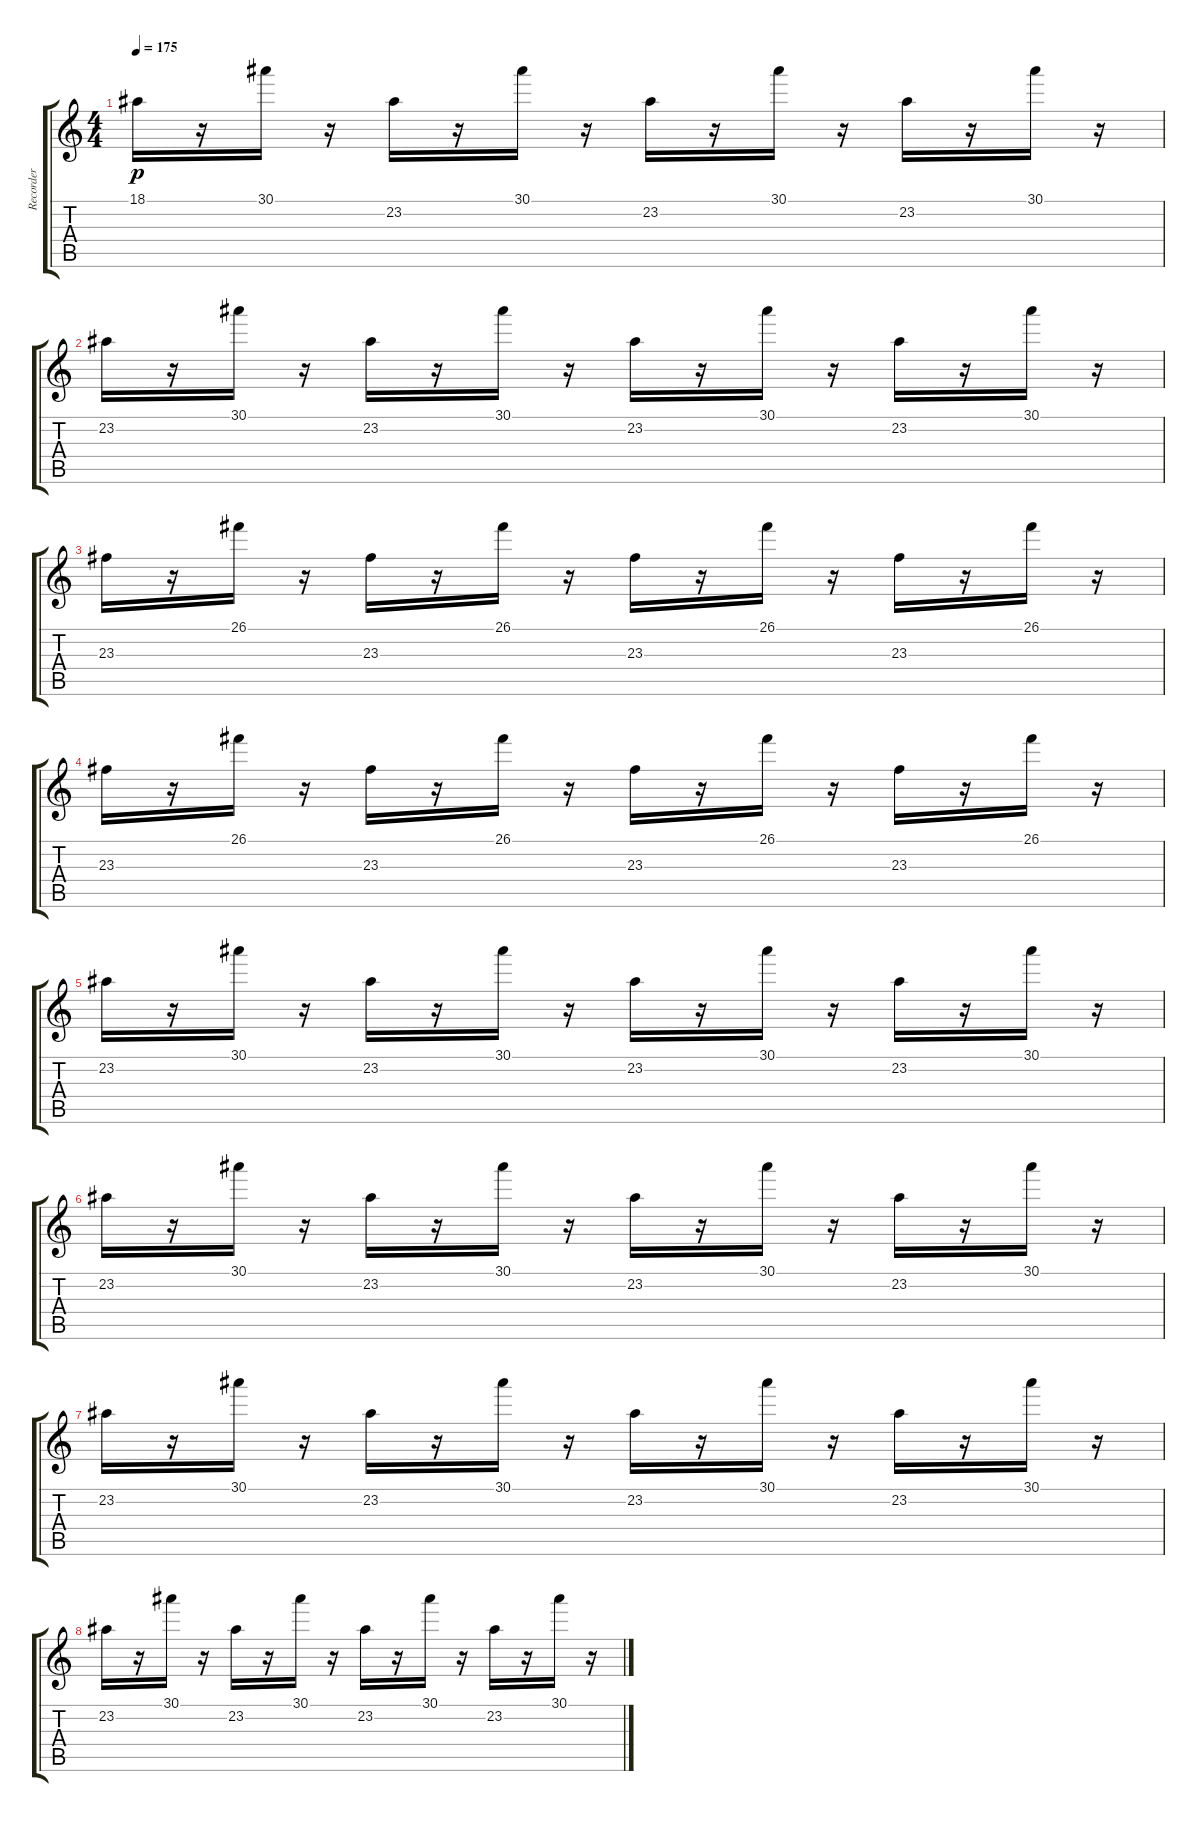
\track ("Recorder" "Recorder") {instrument ocarina}
\staff {score tabs}
\tuning (E4 B3 G3 D3 A2 E2) {hide}
\ts (4 4)
\tempo 175
\clef g2
\ks c
18.1.16{dy p} r.16 30.1.16 r.16 23.2.16 r.16 30.1.16 r.16 23.2.16 r.16 30.1.16 r.16 23.2.16 r.16 30.1.16 r.16 |
23.2.16 r.16 30.1.16 r.16 23.2.16 r.16 30.1.16 r.16 23.2.16 r.16 30.1.16 r.16 23.2.16 r.16 30.1.16 r.16 |
23.3.16 r.16 26.1.16 r.16 23.3.16 r.16 26.1.16 r.16 23.3.16 r.16 26.1.16 r.16 23.3.16 r.16 26.1.16 r.16 |
23.3.16 r.16 26.1.16 r.16 23.3.16 r.16 26.1.16 r.16 23.3.16 r.16 26.1.16 r.16 23.3.16 r.16 26.1.16 r.16 |
23.2.16 r.16 30.1.16 r.16 23.2.16 r.16 30.1.16 r.16 23.2.16 r.16 30.1.16 r.16 23.2.16 r.16 30.1.16 r.16 |
23.2.16 r.16 30.1.16 r.16 23.2.16 r.16 30.1.16 r.16 23.2.16 r.16 30.1.16 r.16 23.2.16 r.16 30.1.16 r.16 |
23.2.16 r.16 30.1.16 r.16 23.2.16 r.16 30.1.16 r.16 23.2.16 r.16 30.1.16 r.16 23.2.16 r.16 30.1.16 r.16 |
23.2.16 r.16 30.1.16 r.16 23.2.16 r.16 30.1.16 r.16 23.2.16 r.16 30.1.16 r.16 23.2.16 r.16 30.1.16 r.16
